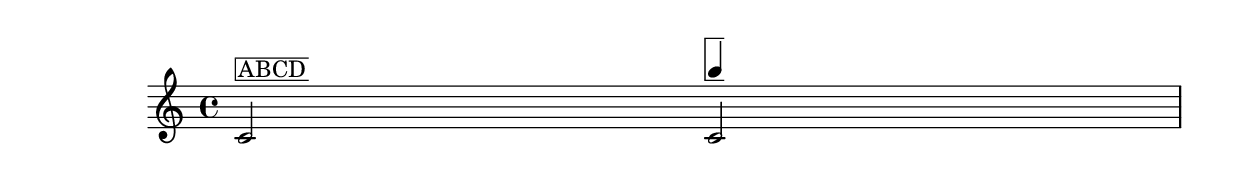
%% Do not edit this file; it is auto-generated from LSR http://lsr.dsi.unimi.it
%% This file is in the public domain.
\version "2.13.1"

\header {
  lsrtags = "rhythms, text"

  texidoc = "
This example shows how to add a markup command to get a three sided box
around some text (or other markup).

"
  doctitle = "Three-sided box"
} % begin verbatim

% New command to add a three sided box, with sides north, west and south
% Based on the box-stencil command defined in scm/stencil.scm
% Note that ";" is used to comment a line in Scheme
#(define-public (NWS-box-stencil stencil thickness padding)
  "Add a box around STENCIL, producing a new stencil."
  (let* ((x-ext (interval-widen (ly:stencil-extent stencil 0) padding))
         (y-ext (interval-widen (ly:stencil-extent stencil 1) padding))
         (y-rule (make-filled-box-stencil (cons 0 thickness) y-ext))
         (x-rule (make-filled-box-stencil
                  (interval-widen x-ext thickness) (cons 0 thickness))))
;    (set! stencil (ly:stencil-combine-at-edge stencil X 1 y-rule padding))
    (set! stencil (ly:stencil-combine-at-edge stencil X -1 y-rule padding))
    (set! stencil (ly:stencil-combine-at-edge stencil Y 1 x-rule 0.0))
    (set! stencil (ly:stencil-combine-at-edge stencil Y -1 x-rule 0.0))
    stencil))

% The corresponding markup command, based on the \box command defined 
% in scm/define-markup-commands.scm
#(define-markup-command (NWS-box layout props arg) (markup?)
  "Draw a box round @var{arg}.  Looks at @code{thickness},
@code{box-padding} and @code{font-size} properties to determine line
thickness and padding around the markup."  
  (let* ((th (chain-assoc-get 'thickness props  0.1))
         (size (chain-assoc-get 'font-size props 0))
         (pad (* (magstep size)
                 (chain-assoc-get 'box-padding props 0.2)))
         (m (interpret-markup layout props arg)))
    (NWS-box-stencil m th pad)))

% Test it:

\layout { ragged-right = ##f }
\relative c' {
  c2^\markup { \NWS-box ABCD }
  c2^\markup { \NWS-box \note #"4" #1.0 }
}

